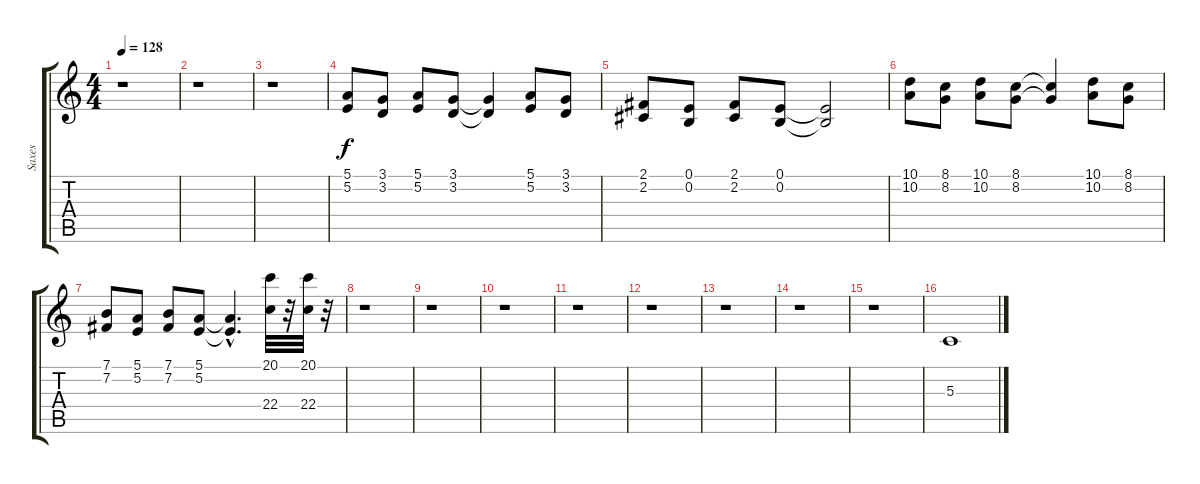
\track ("Saxes" "Saxes") {instrument altosax}
\staff {score tabs}
\tuning (E4 B3 G3 D3 A2 E2) {hide}
\ts (4 4)
\tempo 128
\clef g2
\ks c
r.1{dy f instrument altosax} |
r.1 |
r.1 |
(5.1 5.2).8 (3.1 3.2).8 (5.1 5.2).8 (3.1 3.2).8 (3.1{t} 3.2{t}).4 (5.1 5.2).8 (3.1 3.2).8 |
(2.1 2.2).8 (0.1 0.2).8 (2.1 2.2).8 (0.1 0.2).8 (0.1{t} 0.2{t}).2 |
(10.1 10.2).8 (8.1 8.2).8 (10.1 10.2).8 (8.1 8.2).8 (8.1{t} 8.2{t}).4 (10.1 10.2).8 (8.1 8.2).8 |
(7.1 7.2).8 (5.1 5.2).8 (7.1 7.2).8 (5.1 5.2).8 (5.1{hac t} 5.2{hac t}).4{d} (20.1 22.4).32 r.32 (20.1 22.4).32 r.32 |
r.1 |
r.1 |
r.1 |
r.1 |
r.1 |
r.1 |
r.1 |
r.1 |
5.3.1
